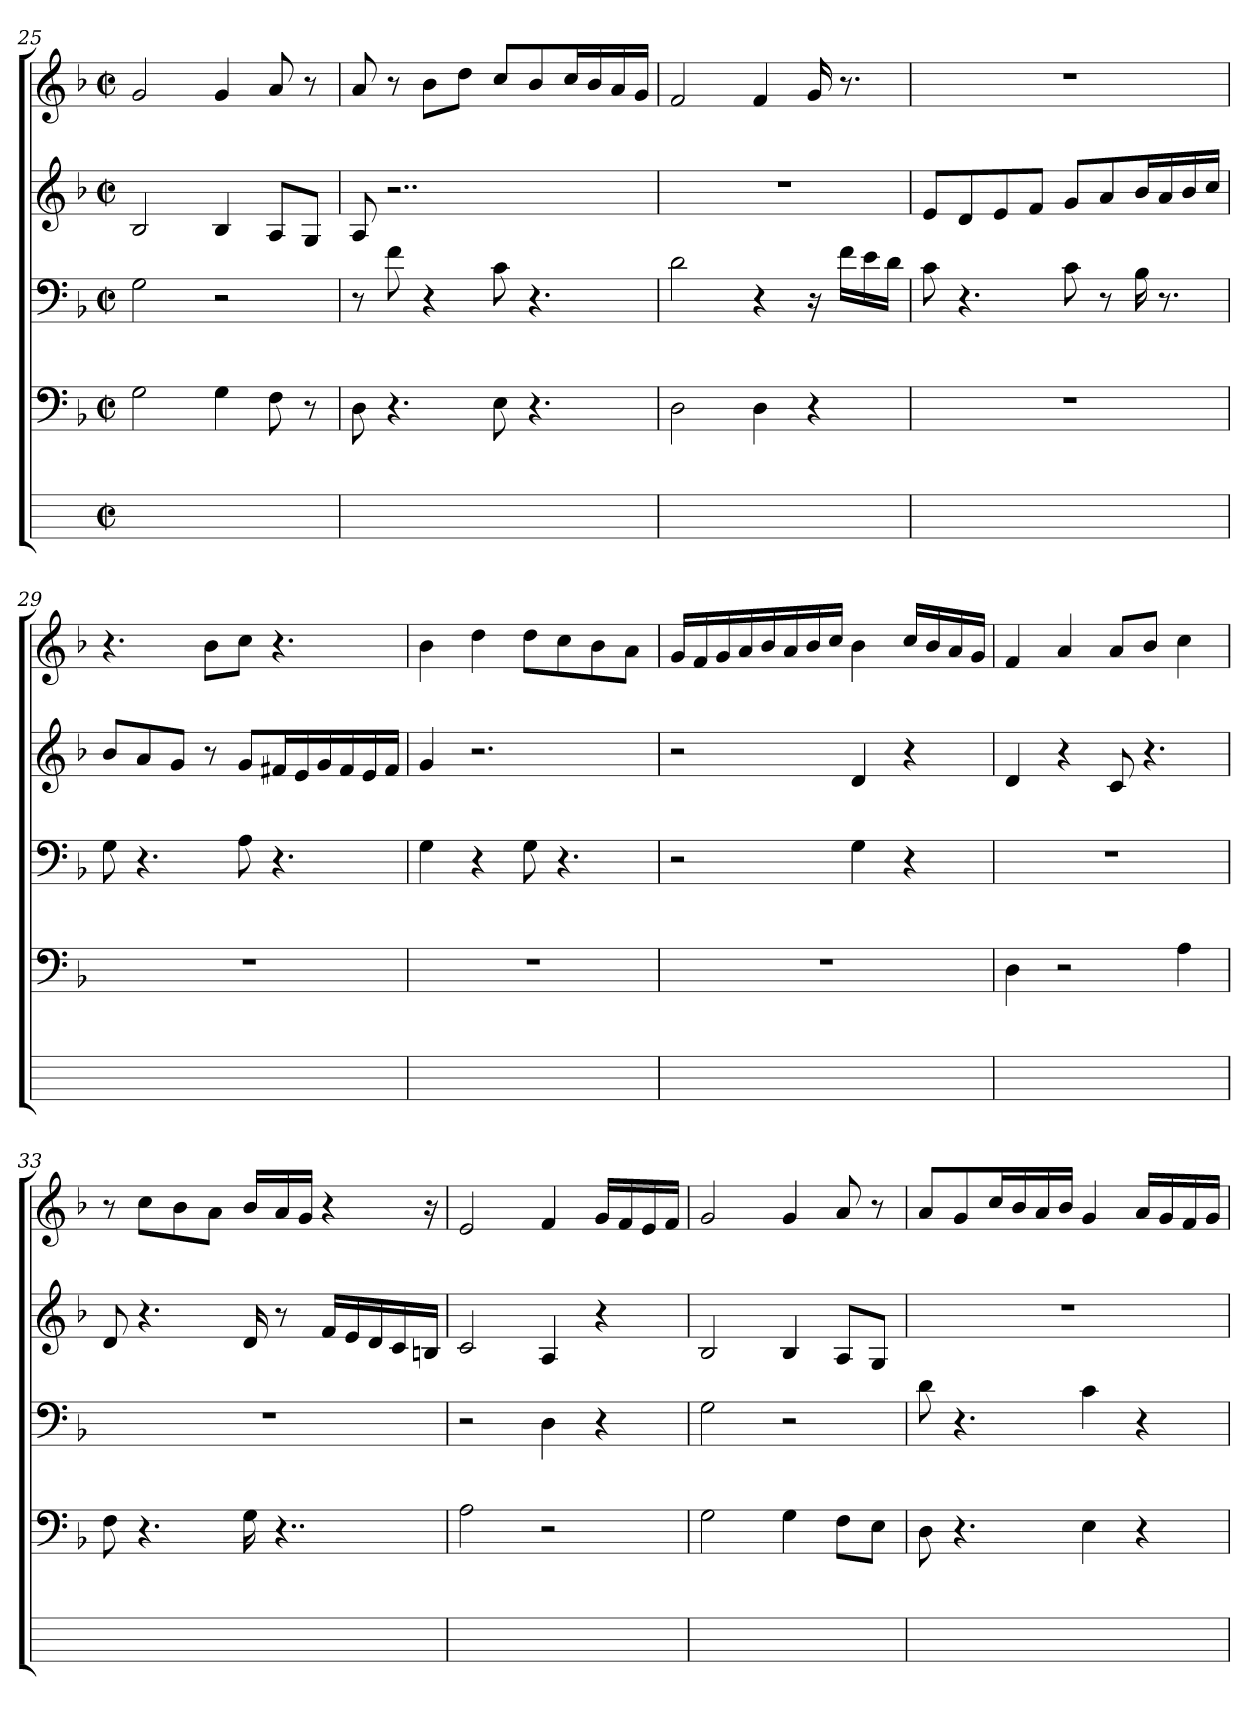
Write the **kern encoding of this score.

**kern	**kern	**kern	**kern	**kern
*part5	*part4	*part3	*part2	*part1
*staff5	*staff4	*staff3	*staff2	*staff1
*	*clefF4	*clefF4	*clefG2	*clefG2
*	*k[b-]	*k[b-]	*k[b-]	*k[b-]
*	*F:	*F:	*F:	*F:
*M2/2	*M2/2	*M2/2	*M2/2	*M2/2
*met(c|)	*met(c|)	*met(c|)	*met(c|)	*met(c|)
=25	=25	=25	=25	=25
1ryy	2G	2G	2B-	2g
.	4Gi	2r	4B-i	4gi
.	8F	.	8AL	8a
.	8r	.	8GJ	8r
=26	=26	=26	=26	=26
1ryy	8D	8r	8Aj	8ai
.	4.r	8fj	2..r	8r
.	.	4r	.	8b-L
.	.	.	.	8ddZJ
.	8E	8c	.	8ccjL
.	4.r	4.r	.	8b-Z
.	.	.	.	16ccjL
.	.	.	.	16b-Z
.	.	.	.	16ai
.	.	.	.	16gZJJ
=27	=27	=27	=27	=27
1ryy	2D	2d	1r	2f
.	4Di	4r	.	4fi
.	4r	16r	.	16gj
.	.	16fZLL	.	8.r
.	.	16eZ	.	.
.	.	16dZJJ	.	.
=28	=28	=28	=28	=28
1ryy	1r	8c	8eL	1r
.	.	4.r	8dZ	.
.	.	.	8eZ	.
.	.	.	8fJ	.
.	.	8ci	8gL	.
.	.	8r	8a	.
.	.	16B-	16b-L	.
.	.	8.r	16aZ	.
.	.	.	16b-Z	.
.	.	.	16ccZJJ	.
=29	=29	=29	=29	=29
1ryy	1r	8G	8b-iL	4.r
.	.	4.r	8a	.
.	.	.	8gJ	.
.	.	.	8r	8b-ZL
.	.	8A	8giL	8ccJ
.	.	4.r	16f#XZL	4.r
.	.	.	16eZ	.
.	.	.	16gi	.
.	.	.	16f#Z	.
.	.	.	16eZ	.
.	.	.	16f#ZJJ	.
=30	=30	=30	=30	=30
1ryy	1r	4G	4g	4b-
.	.	4r	2.r	4dd
.	.	8Gi	.	8ddiL
.	.	4.r	.	8cc
.	.	.	.	8b-
.	.	.	.	8aJ
=31	=31	=31	=31	=31
1ryy	1r	2r	2r	16gLL
.	.	.	.	16fZ
.	.	.	.	16gZ
.	.	.	.	16aZ
.	.	.	.	16b-
.	.	.	.	16aZ
.	.	.	.	16b-Z
.	.	.	.	16ccZJJ
.	.	4Gi	4d	4b-i
.	.	4r	4r	16ccjLL
.	.	.	.	16b-Z
.	.	.	.	16ai
.	.	.	.	16gZJJ
=32	=32	=32	=32	=32
1ryy	4D	1r	4d	4f
.	2r	.	4r	4a
.	.	.	8c	8aiL
.	.	.	4.r	8b-J
.	4Ai	.	.	4cc
=33	=33	=33	=33	=33
1ryy	8F	1r	8d	8r
.	4.r	.	4.r	8ccZL
.	.	.	.	8b-
.	.	.	.	8aJ
.	16G	.	16di	16b-LL
.	4..r	.	8r	16aZ
.	.	.	.	16gjJJ
.	.	.	16fZLL	4r
.	.	.	16ej	.
.	.	.	16dZ	.
.	.	.	16cj	.
.	.	.	16BnZJJ	16r
=34	=34	=34	=34	=34
1ryy	2A	2r	2c	2e
.	2r	4Dj	4A	4f
.	.	4r	4r	16gZLL
.	.	.	.	16fZ
.	.	.	.	16eZ
.	.	.	.	16fZJJ
=35	=35	=35	=35	=35
1ryy	2G	2G	2B-	2g
.	4Gi	2r	4B-i	4gi
.	8FL	.	8AL	8a
.	8EjJ	.	8GJ	8r
=36	=36	=36	=36	=36
1ryy	8D	8d	1r	8aiL
.	4.r	4.r	.	8g
.	.	.	.	16ccjL
.	.	.	.	16b-Z
.	.	.	.	16aZ
.	.	.	.	16b-ZJJ
.	4EV	4c	.	4gj
.	4r	4r	.	16aLL
.	.	.	.	16gZ
.	.	.	.	16fj
.	.	.	.	16gZJJ
=	=	=	=	=
*-	*-	*-	*-	*-
